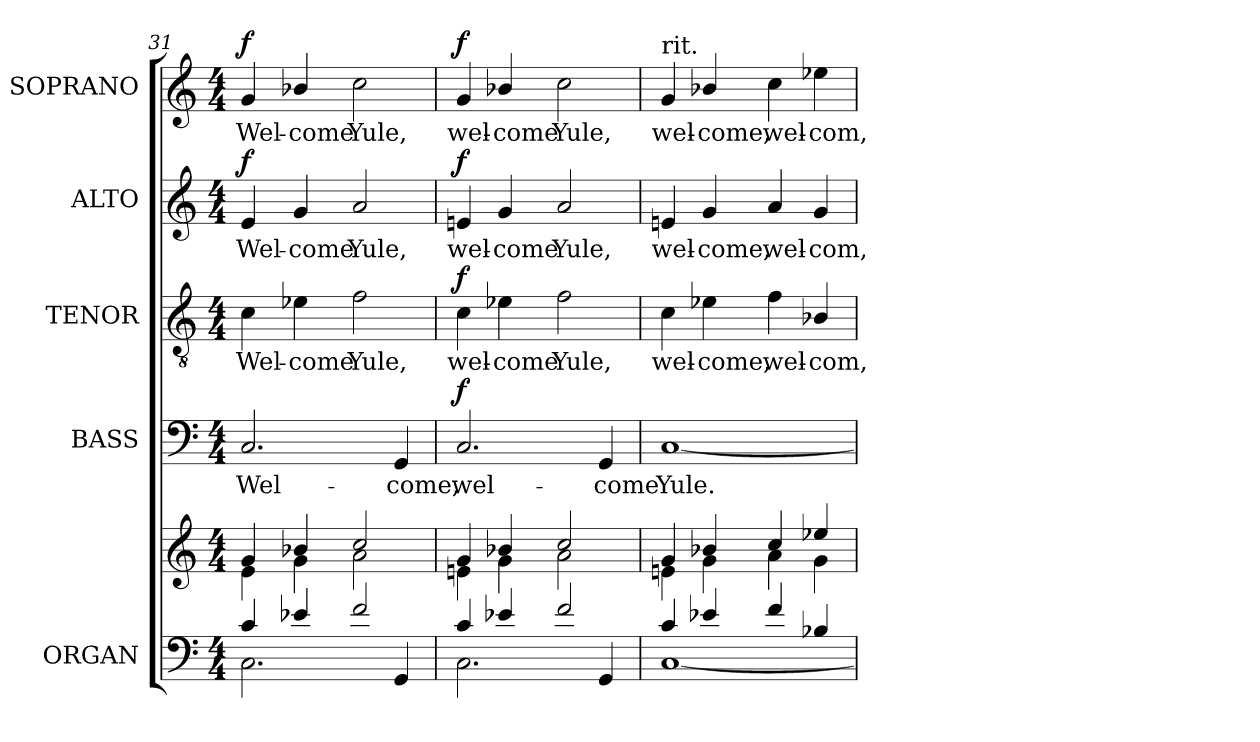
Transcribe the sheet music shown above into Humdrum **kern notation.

**kern	**kern	**kern	**text	**dynam	**kern	**text	**dynam	**kern	**text	**dynam	**kern	**text	**dynam
*part5	*part5	*part4	*part4	*part4	*part3	*part3	*part3	*part2	*part2	*part2	*part1	*part1	*part1
*staff6	*staff5	*staff4	*staff4	*staff4	*staff3	*staff3	*staff3	*staff2	*staff2	*staff2	*staff1	*staff1	*staff1
*I"ORGAN	*	*I"BASS	*	*	*I"TENOR	*	*	*I"ALTO	*	*	*I"SOPRANO	*	*
*	*	*I'B.	*	*	*I'T.	*	*	*I'A.	*	*	*I'S.	*	*
*clefF4	*clefG2	*clefF4	*	*	*clefGv2	*	*	*clefG2	*	*	*clefG2	*	*
*	*	*	*	*	*ITrd7c12	*	*	*	*	*	*	*	*
*k[]	*k[]	*k[]	*	*	*k[]	*	*	*k[]	*	*	*k[]	*	*
*C:	*C:	*C:	*	*	*C:	*	*	*C:	*	*	*C:	*	*
*M4/4	*M4/4	*M4/4	*	*	*M4/4	*	*	*M4/4	*	*	*M4/4	*	*
=31	=31	=31	=31	=31	=31	=31	=31	=31	=31	=31	=31	=31	=31
*^	*^	*	*	*	*	*	*	*	*	*	*	*	*
!	!	!	!	!	!LO:LY:b:color=#000000	!	!	!	!	!	!	!	!	!	!
!	!	!	!	!	!	!	!	!LO:LY:b:color=#000000	!	!	!	!	!	!	!
!	!	!	!	!	!	!	!	!	!	!	!LO:LY:b:color=#000000	!	!	!	!
!	!	!	!	!	!	!	!	!	!	!	!	!	!	!LO:LY:b:color=#000000	!
4ci/	2.Ci\	4gi/	4ei\	2.Ci/	Wel-	.	4Ci\	Wel-	.	4ei/	Wel-	f	4gi/	Wel-	f
!	!	!	!	!	!	!	!	!LO:LY:b:color=#000000	!	!	!	!	!	!	!
!	!	!	!	!	!	!	!	!	!	!	!LO:LY:b:color=#000000	!	!	!	!
!	!	!	!	!	!	!	!	!	!	!	!	!	!	!LO:LY:b:color=#000000	!
4e-Xi/	.	4b-Xi/	4gi\	.	.	.	4E-Xi\	-come	.	4gi/	-come	.	4b-Xi/	-come	.
!	!	!	!	!	!	!	!	!LO:LY:b:color=#000000	!	!	!	!	!	!	!
!	!	!	!	!	!	!	!	!	!	!	!LO:LY:b:color=#000000	!	!	!	!
!	!	!	!	!	!	!	!	!	!	!	!	!	!	!LO:LY:b:color=#000000	!
2fi/	.	2cci/	2ai\	.	.	.	2Fi\	Yule,	.	2ai/	Yule,	.	2cci\	Yule,	.
!	!	!	!	!	!LO:LY:b:color=#000000	!	!	!	!	!	!	!	!	!	!
.	4GGi/	.	.	4GGi/	-come,	.	.	.	.	.	.	.	.	.	.
=32	=32	=32	=32	=32	=32	=32	=32	=32	=32	=32	=32	=32	=32	=32	=32
!	!	!	!	!	!LO:LY:b:color=#000000	!	!	!	!	!	!	!	!	!	!
!	!	!	!	!	!	!	!	!LO:LY:b:color=#000000	!	!	!	!	!	!	!
!	!	!	!	!	!	!	!	!	!	!	!LO:LY:b:color=#000000	!	!	!	!
!	!	!	!	!	!	!	!	!	!	!	!	!	!	!LO:LY:b:color=#000000	!
4ci/	2.Ci\	4gi/	4eni\	2.Ci/	wel-	f	4Ci\	wel-	f	4eni/	wel-	f	4gi/	wel-	f
!	!	!	!	!	!	!	!	!LO:LY:b:color=#000000	!	!	!	!	!	!	!
!	!	!	!	!	!	!	!	!	!	!	!LO:LY:b:color=#000000	!	!	!	!
!	!	!	!	!	!	!	!	!	!	!	!	!	!	!LO:LY:b:color=#000000	!
4e-Xi/	.	4b-Xi/	4gi\	.	.	.	4E-Xi\	-come	.	4gi/	-come	.	4b-Xi/	-come	.
!	!	!	!	!	!	!	!	!LO:LY:b:color=#000000	!	!	!	!	!	!	!
!	!	!	!	!	!	!	!	!	!	!	!LO:LY:b:color=#000000	!	!	!	!
!	!	!	!	!	!	!	!	!	!	!	!	!	!	!LO:LY:b:color=#000000	!
2fi/	.	2cci/	2ai\	.	.	.	2Fi\	Yule,	.	2ai/	Yule,	.	2cci\	Yule,	.
!	!	!	!	!	!LO:LY:b:color=#000000	!	!	!	!	!	!	!	!	!	!
.	4GGi/	.	.	4GGi/	-come	.	.	.	.	.	.	.	.	.	.
=33	=33	=33	=33	=33	=33	=33	=33	=33	=33	=33	=33	=33	=33	=33	=33
!	!	!	!	!	!LO:LY:b:color=#000000	!	!	!	!	!	!	!	!	!	!
!	!	!	!	!	!	!	!	!LO:LY:b:color=#000000	!	!	!	!	!	!	!
!	!	!	!	!	!	!	!	!	!	!	!LO:LY:b:color=#000000	!	!	!	!
!	!	!	!	!	!	!	!	!	!	!	!	!	!LO:TX:t=rit.	!	!
!	!	!	!	!	!	!	!	!	!	!	!	!	!	!LO:LY:b:color=#000000	!
4ci/	[1Ci	4gi/	4eni\	[1Ci	Yule.	.	4Ci\	wel-	.	4eni/	wel-	.	4gi/	wel-	.
!	!	!	!	!	!	!	!	!LO:LY:b:color=#000000	!	!	!	!	!	!	!
!	!	!	!	!	!	!	!	!	!	!	!LO:LY:b:color=#000000	!	!	!	!
!	!	!	!	!	!	!	!	!	!	!	!	!	!	!LO:LY:b:color=#000000	!
4e-Xi/	.	4b-Xi/	4gi\	.	.	.	4E-Xi\	-come,	.	4gi/	-come,	.	4b-Xi/	-come,	.
!	!	!	!	!	!	!	!	!LO:LY:b:color=#000000	!	!	!	!	!	!	!
!	!	!	!	!	!	!	!	!	!	!	!LO:LY:b:color=#000000	!	!	!	!
!	!	!	!	!	!	!	!	!	!	!	!	!	!	!LO:LY:b:color=#000000	!
4fi/	.	4cci/	4ai\	.	.	.	4Fi\	wel-	.	4ai/	wel-	.	4cci\	wel-	.
!	!	!	!	!	!	!	!	!LO:LY:b:color=#000000	!	!	!	!	!	!	!
!	!	!	!	!	!	!	!	!	!	!	!LO:LY:b:color=#000000	!	!	!	!
!	!	!	!	!	!	!	!	!	!	!	!	!	!	!LO:LY:b:color=#000000	!
4B-Xi/	.	4ee-Xi/	4gi\	.	.	.	4BB-Xi/	-com,	.	4gi/	-com,	.	4ee-Xi\	-com,	.
*v	*v	*	*	*	*	*	*	*	*	*	*	*	*	*	*
*	*v	*v	*	*	*	*	*	*	*	*	*	*	*	*
=	=	=	=	=	=	=	=	=	=	=	=	=	=
*-	*-	*-	*-	*-	*-	*-	*-	*-	*-	*-	*-	*-	*-
